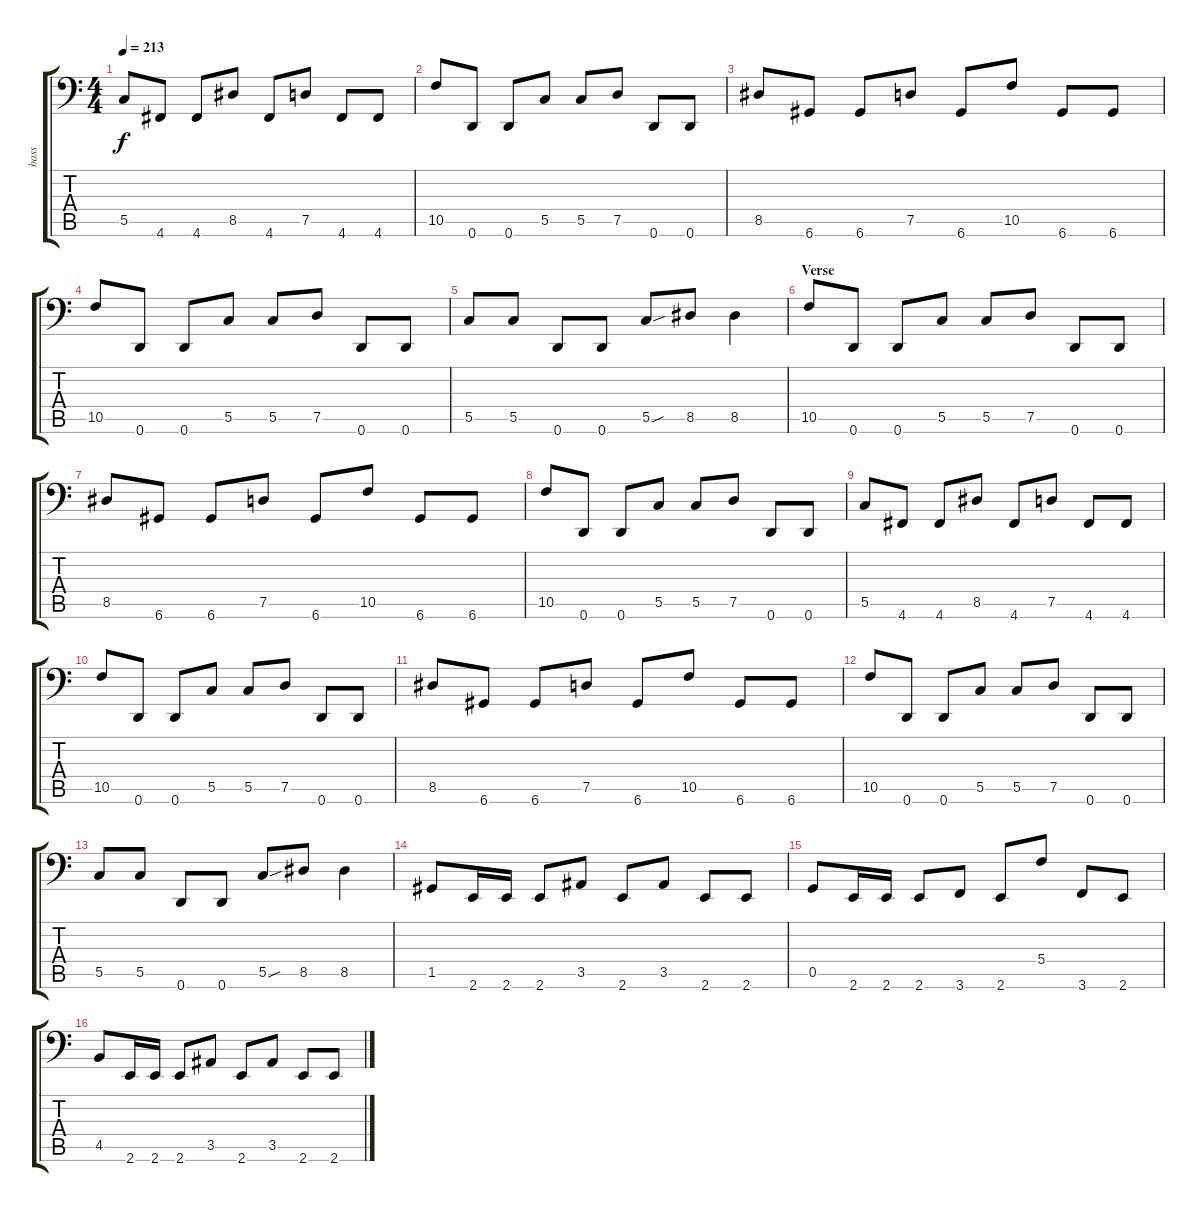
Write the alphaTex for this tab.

\track ("bass" "bass") {instrument electricbassfinger}
\staff {score tabs}
\tuning (D3 A2 F2 C2 G1 D1) {hide}
\ts (4 4)
\tempo 213
\clef f4
\ks c
5.5.8{dy f} 4.6.8 4.6.8 8.5.8 4.6.8 7.5.8 4.6.8 4.6.8 |
10.5.8 0.6.8 0.6.8 5.5.8 5.5.8 7.5.8 0.6.8 0.6.8 |
8.5.8 6.6.8 6.6.8 7.5.8 6.6.8 10.5.8 6.6.8 6.6.8 |
10.5.8 0.6.8 0.6.8 5.5.8 5.5.8 7.5.8 0.6.8 0.6.8 |
5.5.8 5.5.8 0.6.8 0.6.8 5.5{sou}.8 8.5.8 8.5.4 |
\section ("" "Verse")
10.5.8 0.6.8 0.6.8 5.5.8 5.5.8 7.5.8 0.6.8 0.6.8 |
8.5.8 6.6.8 6.6.8 7.5.8 6.6.8 10.5.8 6.6.8 6.6.8 |
10.5.8 0.6.8 0.6.8 5.5.8 5.5.8 7.5.8 0.6.8 0.6.8 |
5.5.8 4.6.8 4.6.8 8.5.8 4.6.8 7.5.8 4.6.8 4.6.8 |
10.5.8 0.6.8 0.6.8 5.5.8 5.5.8 7.5.8 0.6.8 0.6.8 |
8.5.8 6.6.8 6.6.8 7.5.8 6.6.8 10.5.8 6.6.8 6.6.8 |
10.5.8 0.6.8 0.6.8 5.5.8 5.5.8 7.5.8 0.6.8 0.6.8 |
5.5.8 5.5.8 0.6.8 0.6.8 5.5{sou}.8 8.5.8 8.5.4 |
1.5.8 2.6.16 2.6.16 2.6.8 3.5.8 2.6.8 3.5.8 2.6.8 2.6.8 |
0.5.8 2.6.16 2.6.16 2.6.8 3.6.8 2.6.8 5.4.8 3.6.8 2.6.8 |
4.5.8 2.6.16 2.6.16 2.6.8 3.5.8 2.6.8 3.5.8 2.6.8 2.6.8
